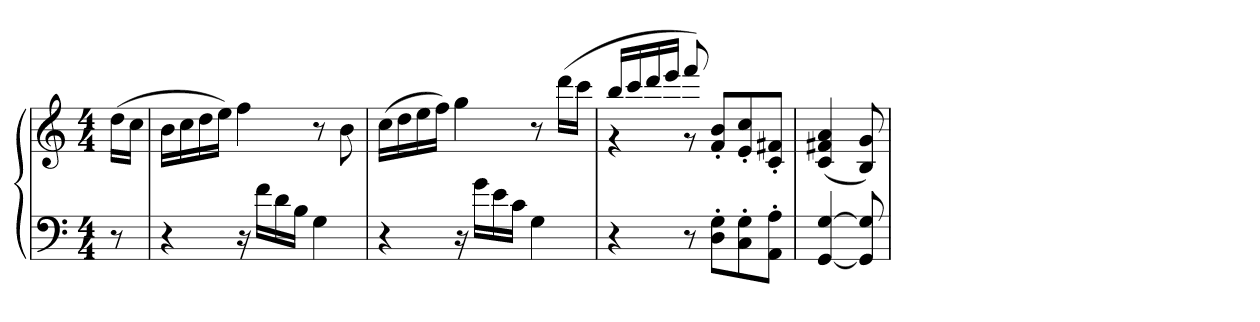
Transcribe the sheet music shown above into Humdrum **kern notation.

**kern	**kern
*part1	*part1
*staff2	*staff1
*clefF4	*clefG2
*k[]	*k[]
*C:	*C:
*M4/4	*M4/4
=	=
8r	(16ddLL
.	16ccJJ
=199	=199
4r	16bLL
.	16cc
.	16dd
.	16eeJJ)
16r	4ff
16fLL	.
16d	.
16BJJ	.
4G	8r
.	8b
=200	=200
4r	(16ccLL
.	16dd
.	16ee
.	16ffJJ)
16r	4gg
16gLL	.
16e	.
16cJJ	.
4G	8r
.	(16dddLL
.	16cccJJ
=201	=201
*	*^
4r	16bbLL	4r
.	16ccc	.
.	16ddd	.
.	16eeeJJ	.
8r	8fff)	8r
8D' 8G'L	8f' 8b'L	4.ryy
8C' 8G'	8e' 8cc'	.
8AA' 8A'J	8c' 8f#X'J	.
*	*v	*v
=202	=202
[4GG [4G	(4c 4f#X 4a
8GG] 8G]	8B 8g)
=	=
*-	*-
